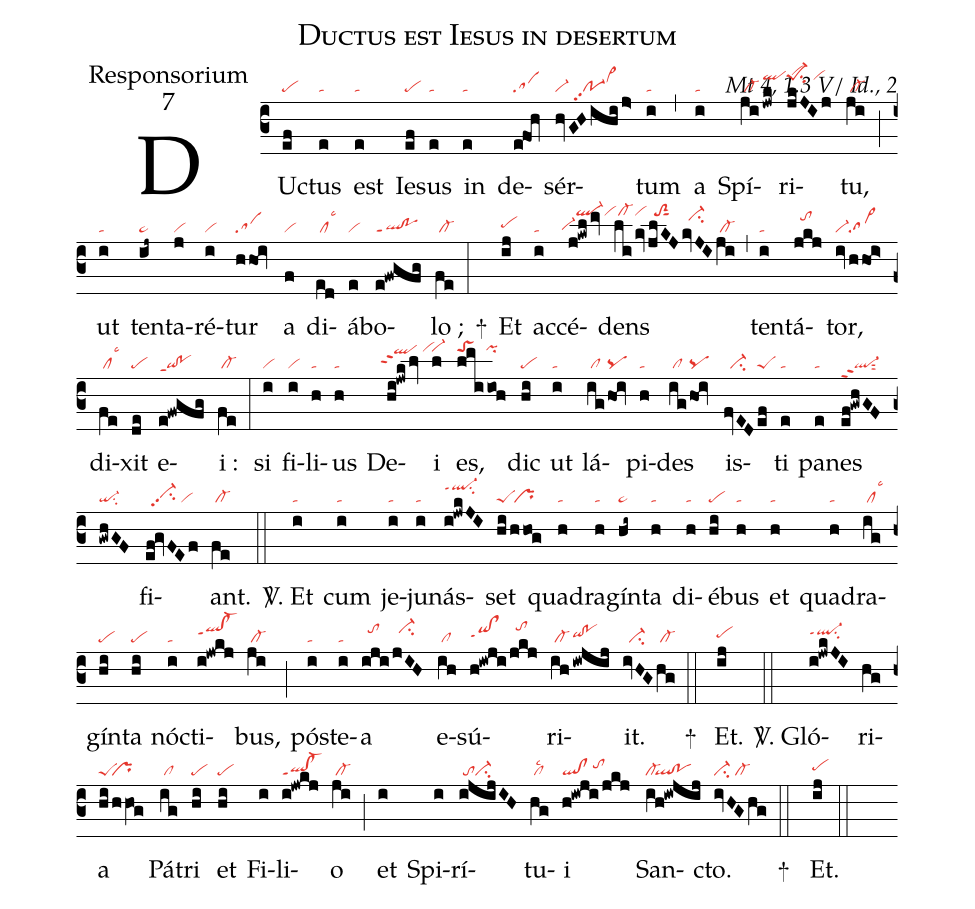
name:Ductus est Iesus in desertum;
office-part:Responsorium;
mode:7;
commentary:Mt 4, 1.3 V/ Id., 2;
nabc-lines:1;
%%
(c3)DUc(ef|pe)tus(e|ta) est(e|ta) Ie(ef|pe)sus(e|ta) in(e|ta) de(e!foh|sa)sér(hv|vi-|GHihi/j>|//po-1pp2vi>hj)tum(i|ta) (,) a(i|ta) Spí(ji|/cl-|!jwk|qlhk/vihm)ri(jkJIj|pe-1hksu2/vihk)tu,(ji|/cl-) (;) ut(i|ta) ten(ij~|pe~)ta(j|vi)ré(i|vi)tur(hhoi|sa) a(f|vi) di(ed|/cllsc3)á(e|vi)bo(e!fwgfg|ql!poppt1)lo ;(fe|/cl-) (:)
+() Et(ij|pehh) ac(i|ta)cé(j!kwl/mv|``vi-hgql-hmvihm)dens(li|/cl-hm|/kv|vihm|/jlKJ|//toS2hmsut1|kvJI|//ci-hk|ji|/cl-) (,) ten(i|ta)tá(jkj|//tohk)tor,(iv|vi-|hho!i>|sa>) di(fe|/cllsc3)xit(de|pe) e(e!fwgfg|qi!poppt1)i :(fe|/cl-) (:) si(i|vi) fi(i|vi)li(h|ta)us(h|ta) De(hi!jwk/lv|``qlhlppt2/vihm)i(l|vi-hm) es,(lmiioh|toShm///pihm) dic(hi|pe) ut(i|ta) lá(ig|/cl|/hoi|pq)pi(h|ta)des(ig|/cl|/hoi|pq) is(fvED|//ci-|ef|peS)ti(e|ta) pa(e|ta)nes(ef!gwhGF|ql-ppt2sut2|/gwhGF|qi-su2) fi(ef!gvFEf|//vi-hhpp2su2/vi)ant.(fe|/cl-) (::)

<sp>V/</sp>. Et(i|ta) cum(i|ta) je(i|ta)ju(i|ta)nás(i!jwkJI|ql-hkppt1su2)set(hi|peS|/hhog|/pr) qua(h|ta)dra(h|ta)gín(hi~|pe~)ta(h|ta) di(h|ta)é(hi|pe)bus(h|ta) et(h|ta) qua(h|ta)dra(ig|/cllsc3)gín(hi|pe)ta(hi|pe) nóc(i|ta)ti(i!jwkj|qlhi!cl-hippt1)bus,(ji|/cl-) (;) póst(i|ta)e(i|ta)a(iji|//tohj|jIH|//ci-hj) e(ih|/cl)sú(h!iwji|qihh!clhhppt1|/jkj|//tohk)ri(ih|/cl-|!iwjij|qihh!pohh)it.(ivHG|//ci-|hg|/cl-) (::)
+() Et.(ij|pehh) (::)

<sp>V/</sp>. Gló(i!jwkJI|ql-hippt1su2)ri(hg)a(hi/hhVO!g|peS``pr)
Pá(ig|/cl)tri(hi|pe) et(hi|pe) Fi(i)li(i!jwkj|ql!cl-ppt1)o(ji|/cl-) (;)
et(i) Spi(i)rí(i!@jijIH|/toci-)tu(hg|/cllsc2)i(h!iwji/jkj|ql!cl/tohi)
San(ih!iw!@jij|cl-``ql!po)cto.(ivHGhg|ci-/cl-) (::)
+() Et.(ij|pehh) (::)
